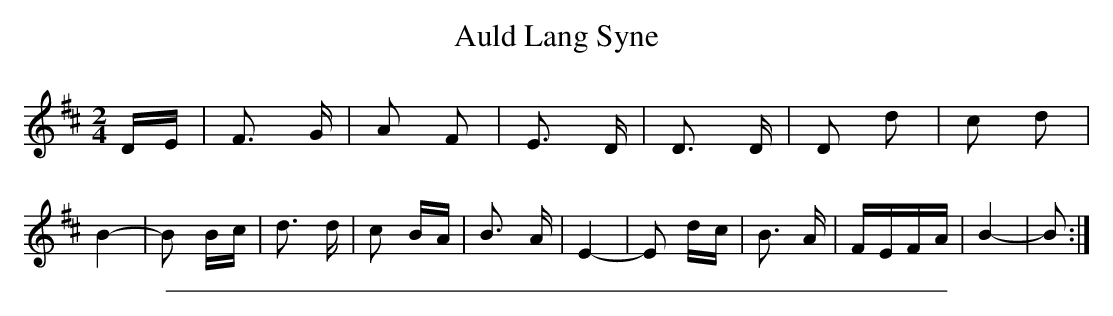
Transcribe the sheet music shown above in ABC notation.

X:1
T: Auld Lang Syne
M:2/4
K:D
DE | F3 G | A2 F2 | E3 D | D3 D | D2 d2 | c2 d2 | B4 |-B2  \
Bc | d3 d | c2 BA | B3 A | E4 |-E2 \
dc | B3 A | FEFA | B4 |-B2 :|
